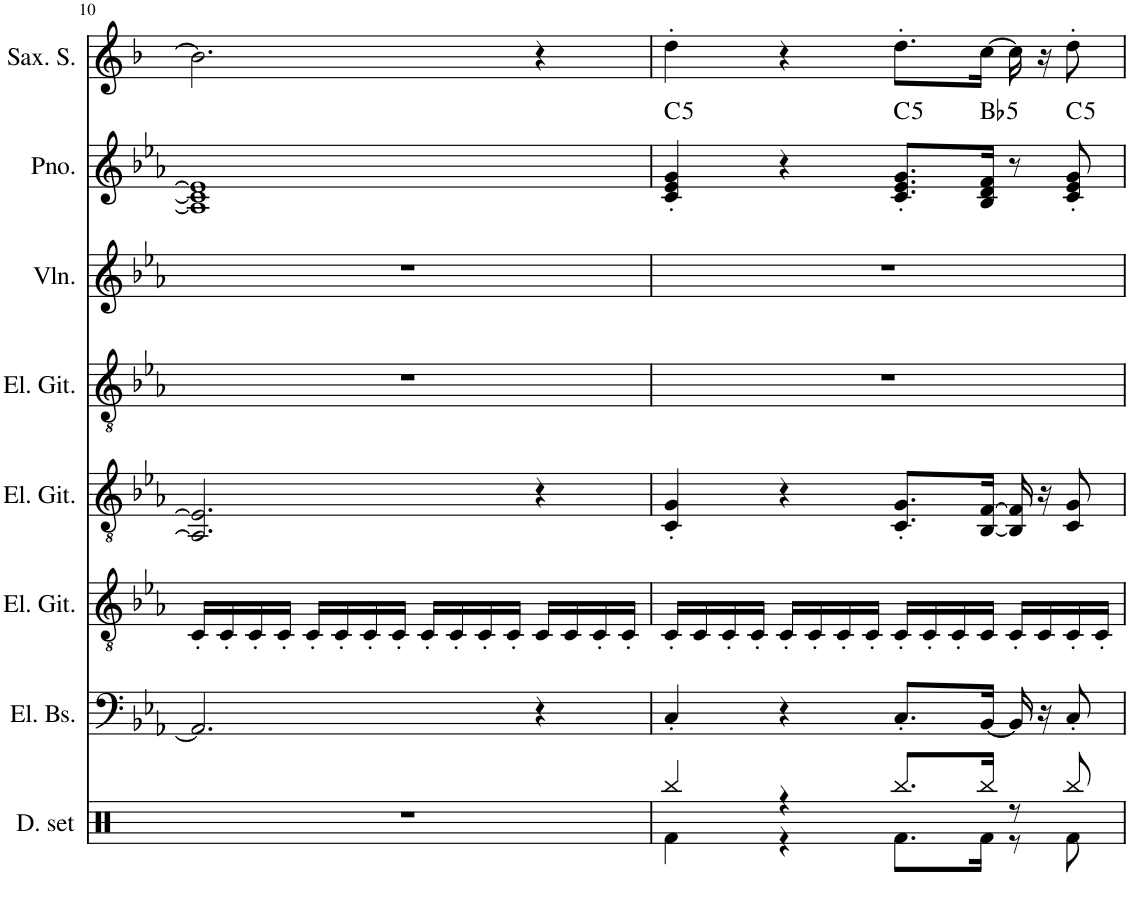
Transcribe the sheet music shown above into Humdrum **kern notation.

**kern	**kern	**kern	**kern	**kern	**kern	**kern	**harte	**kern
*part8	*part7	*part6	*part5	*part4	*part3	*part2	*part2	*part1
*staff8	*staff7	*staff6	*staff5	*staff4	*staff3	*staff2	*	*staff1
*I"Drumset	*I"5 snarige elektrische bas	*I"Elektrische gitaar	*I"Elektrische gitaar	*I"Elektrische gitaar	*I"Violen	*I"Piano	*	*I"Saxophone Soprano
*I'D. set	*I'El. Bs.	*I'El. Git.	*I'El. Git.	*I'El. Git.	*I'Vln.	*I'Pno.	*	*I'Sax. S.
!!LO:PB:g=z
*clefX	*clefF4	*clefGv2	*clefGv2	*clefGv2	*clefG2	*clefG2	*	*clefG2
*	*Trd7c12	*	*	*	*	*	*	*Trd1c2
*k[]	*k[b-e-a-]	*k[b-e-a-]	*k[b-e-a-]	*k[b-e-a-]	*k[b-e-a-]	*k[b-e-a-]	*	*k[b-]
*M4/4	*M4/4	*M4/4	*M4/4	*M4/4	*M4/4	*M4/4	*	*M4/4
=10	=10	=10	=10	=10	=10	=10	=10	=10
1r	2.AA-/]	16C'/LL	2.AA-/] 2.E-/]	1r	1r	1A-] 1c] 1e-]	.	2.b-\]
.	.	16C'/	.	.	.	.	.	.
.	.	16C'/	.	.	.	.	.	.
.	.	16C'/JJ	.	.	.	.	.	.
.	.	16C'/LL	.	.	.	.	.	.
.	.	16C'/	.	.	.	.	.	.
.	.	16C'/	.	.	.	.	.	.
.	.	16C'/JJ	.	.	.	.	.	.
.	.	16C'/LL	.	.	.	.	.	.
.	.	16C'/	.	.	.	.	.	.
.	.	16C'/	.	.	.	.	.	.
.	.	16C'/JJ	.	.	.	.	.	.
.	4r	16C/LL	4r	.	.	.	.	4r
.	.	16C/	.	.	.	.	.	.
.	.	16C'/	.	.	.	.	.	.
.	.	16C'/JJ	.	.	.	.	.	.
=11	=11	=11	=11	=11	=11	=11	=11	=11
*^	*	*	*	*	*	*	*	*
!	!	!	!	!	!	!	!	!LO:H:kt=5	!
4Rbb/	4Rf\	4C'/	16C'/LL	4C/' 4G/'	1r	1r	4c/' 4e-/' 4g/'	C:(1,5)	4dd'\
.	.	.	16C/	.	.	.	.	.	.
.	.	.	16C'/	.	.	.	.	.	.
.	.	.	16C'/JJ	.	.	.	.	.	.
4r	4r	4r	16C'/LL	4r	.	.	4r	.	4r
.	.	.	16C'/	.	.	.	.	.	.
.	.	.	16C'/	.	.	.	.	.	.
.	.	.	16C'/JJ	.	.	.	.	.	.
!	!	!	!	!	!	!	!	!LO:H:kt=5	!
8.Rbb/L	8.Rf\L	8.C'/L	16C'/LL	8.C/' 8.G/'L	.	.	8.c/' 8.e-/' 8.g/'L	C:(1,5)	8.dd'\L
.	.	.	16C'/	.	.	.	.	.	.
.	.	.	16C'/	.	.	.	.	.	.
!	!	!	!	!	!	!	!	!LO:H:kt=5	!
16Rbb/Jk	16Rf\Jk	[16BB-/Jk	16C/JJ	[16BB-/ [16F/Jk	.	.	16B-/ 16d/ 16f/Jk	Bb:(1,5)	[16cc\Jk
8r	8r	16BB-/]	16C'/LL	16BB-/] 16F/]	.	.	8r	.	16cc\]
.	.	16r	16C/	16r	.	.	.	.	16r
!	!	!	!	!	!	!	!	!LO:H:kt=5	!
8Rbb/	8Rf\	8C'/	16C'/	8C/ 8G/	.	.	8c/' 8e-/' 8g/'	C:(1,5)	8dd'\
.	.	.	16C'/JJ	.	.	.	.	.	.
*v	*v	*	*	*	*	*	*	*	*
=	=	=	=	=	=	=	=	=
*-	*-	*-	*-	*-	*-	*-	*-	*-
